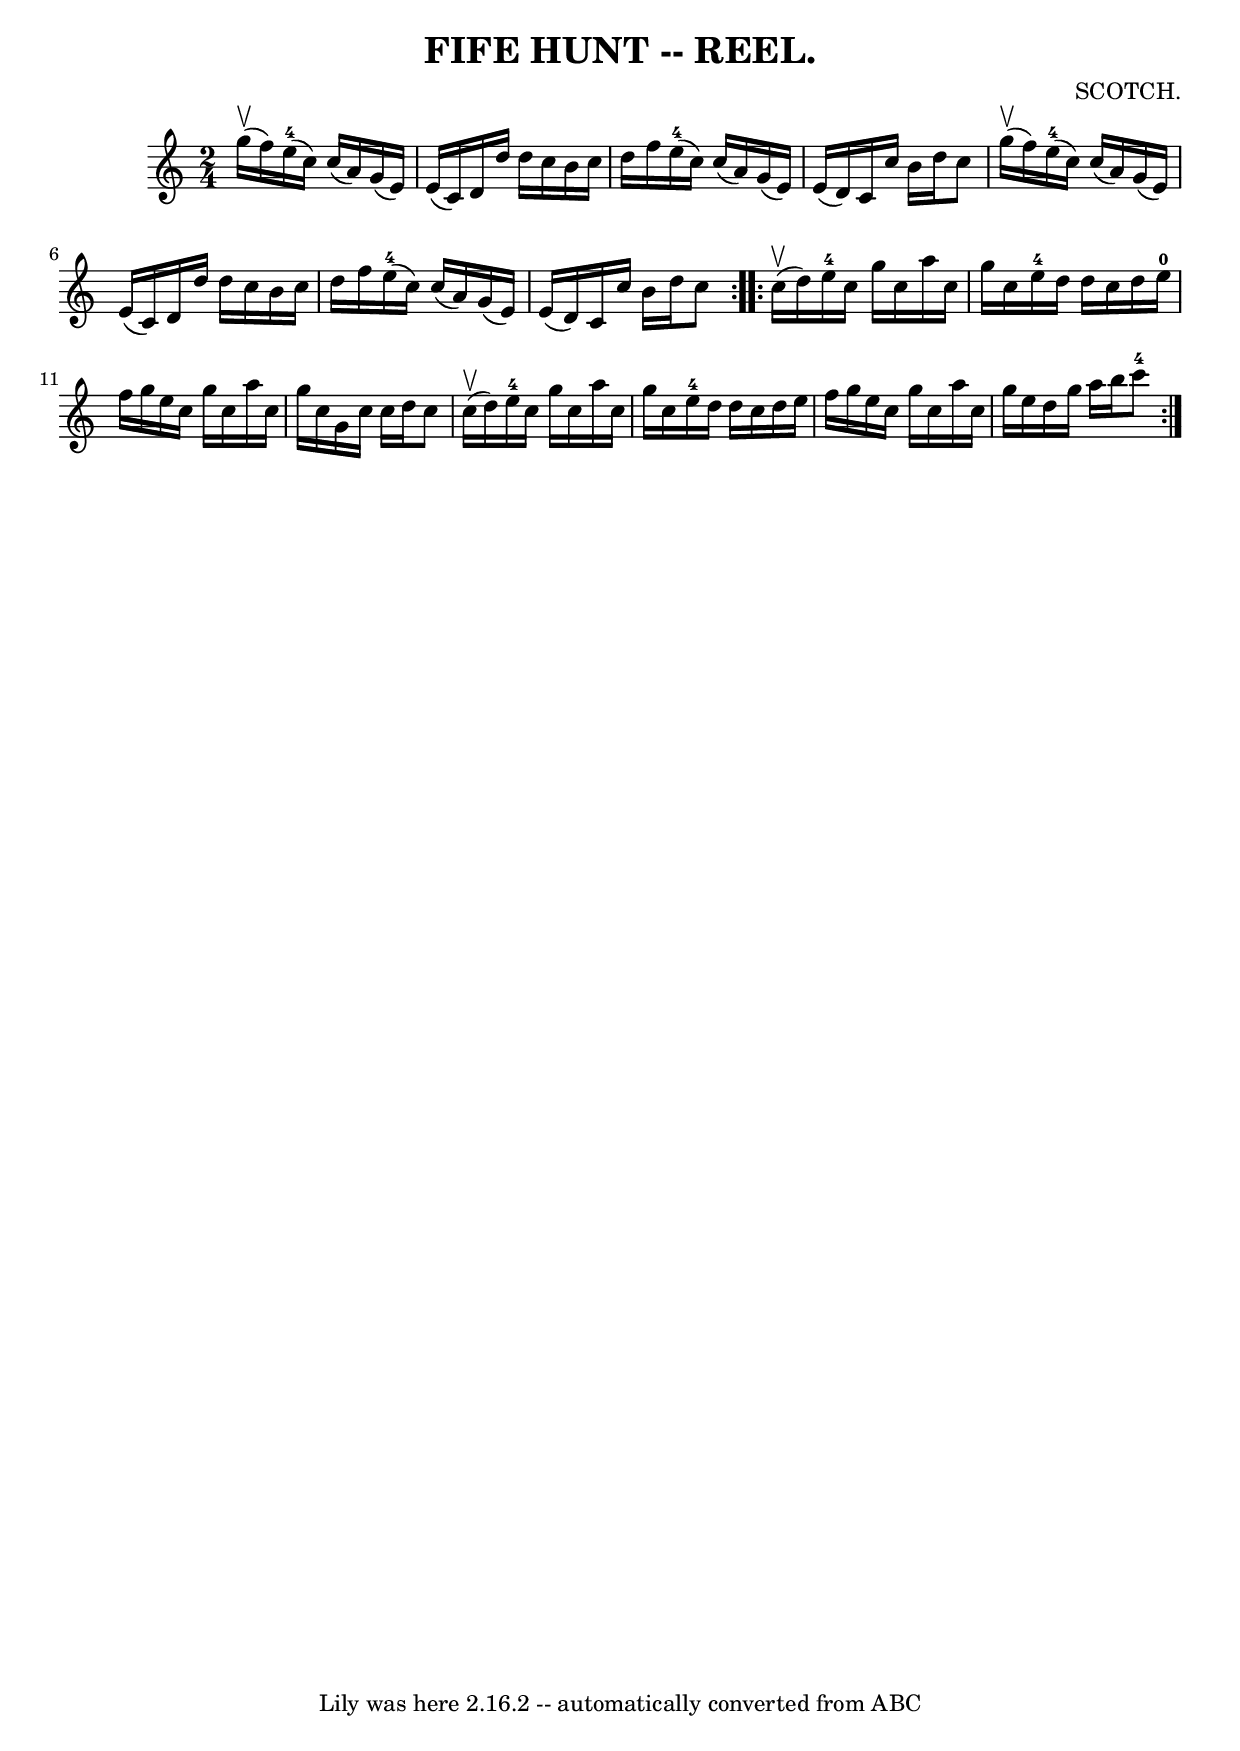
\version "2.16.2"
\include "Mammoth.ily"
\header {
  %% book = "Coles"
  composer = "SCOTCH."
  crossRefNumber = "7"
  footnotes = ""
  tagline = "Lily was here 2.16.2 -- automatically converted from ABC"
  title = "FIFE HUNT -- REEL."

}
voicedefault =  {



  \repeat volta 2 {

    \time 2/4 
    \key c \major
    g''16 (^\upbow f''16) |
    e''16-4(
    c''16) c''16 (a'16) g'16 (e'16) e'16 (c'16) 
    |
    d'16 d''16 d''16 c''16 b'16 c''16 d''16 f''16  
    |
    e''16-4(c''16) c''16 (a'16) g'16 (e'16)   
    e'16 (d'16) |
    c'16 c''16 b'16 d''16 c''8 g''16 
    (^\upbow f''16) |
    e''16-4(c''16) c''16 (a'16) g'16 (e'16) e'16 (c'16) |
    d'16 d''16 d''16    
    c''16 b'16 c''16 d''16 f''16  |
    e''16-4(c''16)  
    c''16 (a'16) g'16 (e'16) e'16 (d'16) |
    c'16    
    c''16 b'16 d''16 c''8  
  }     
  \repeat volta 2 {
    c''16 (^\upbow   
    d''16) |
    e''16-4 c''16 g''16 c''16 a''16 c''16    
    g''16 c''16  |
    e''16-4 d''16 d''16 c''16 d''16    
    e''16-0 f''16 g''16  |
    e''16 c''16 g''16 c''16    
    a''16 c''16 g''16 c''16  |
    g'16 c''16 c''16 d''16    
    c''8 c''16 (^\upbow d''16) |
    e''16-4 c''16 g''16 
    c''16 a''16 c''16 g''16 c''16  |
    e''16-4 d''16    
    d''16 c''16 d''16 e''16 f''16 g''16  |
    e''16 c''16   
    g''16 c''16 a''16 c''16 g''16 e''16  |
    d''16 g''16  
    a''16 b''16 c'''8-4 
  }   

}

\score{
  <<

    \context Staff="default"
    {
      \voicedefault 
      
    }

  >>
  \layout {
    
  }
  \midi {
  }

}
